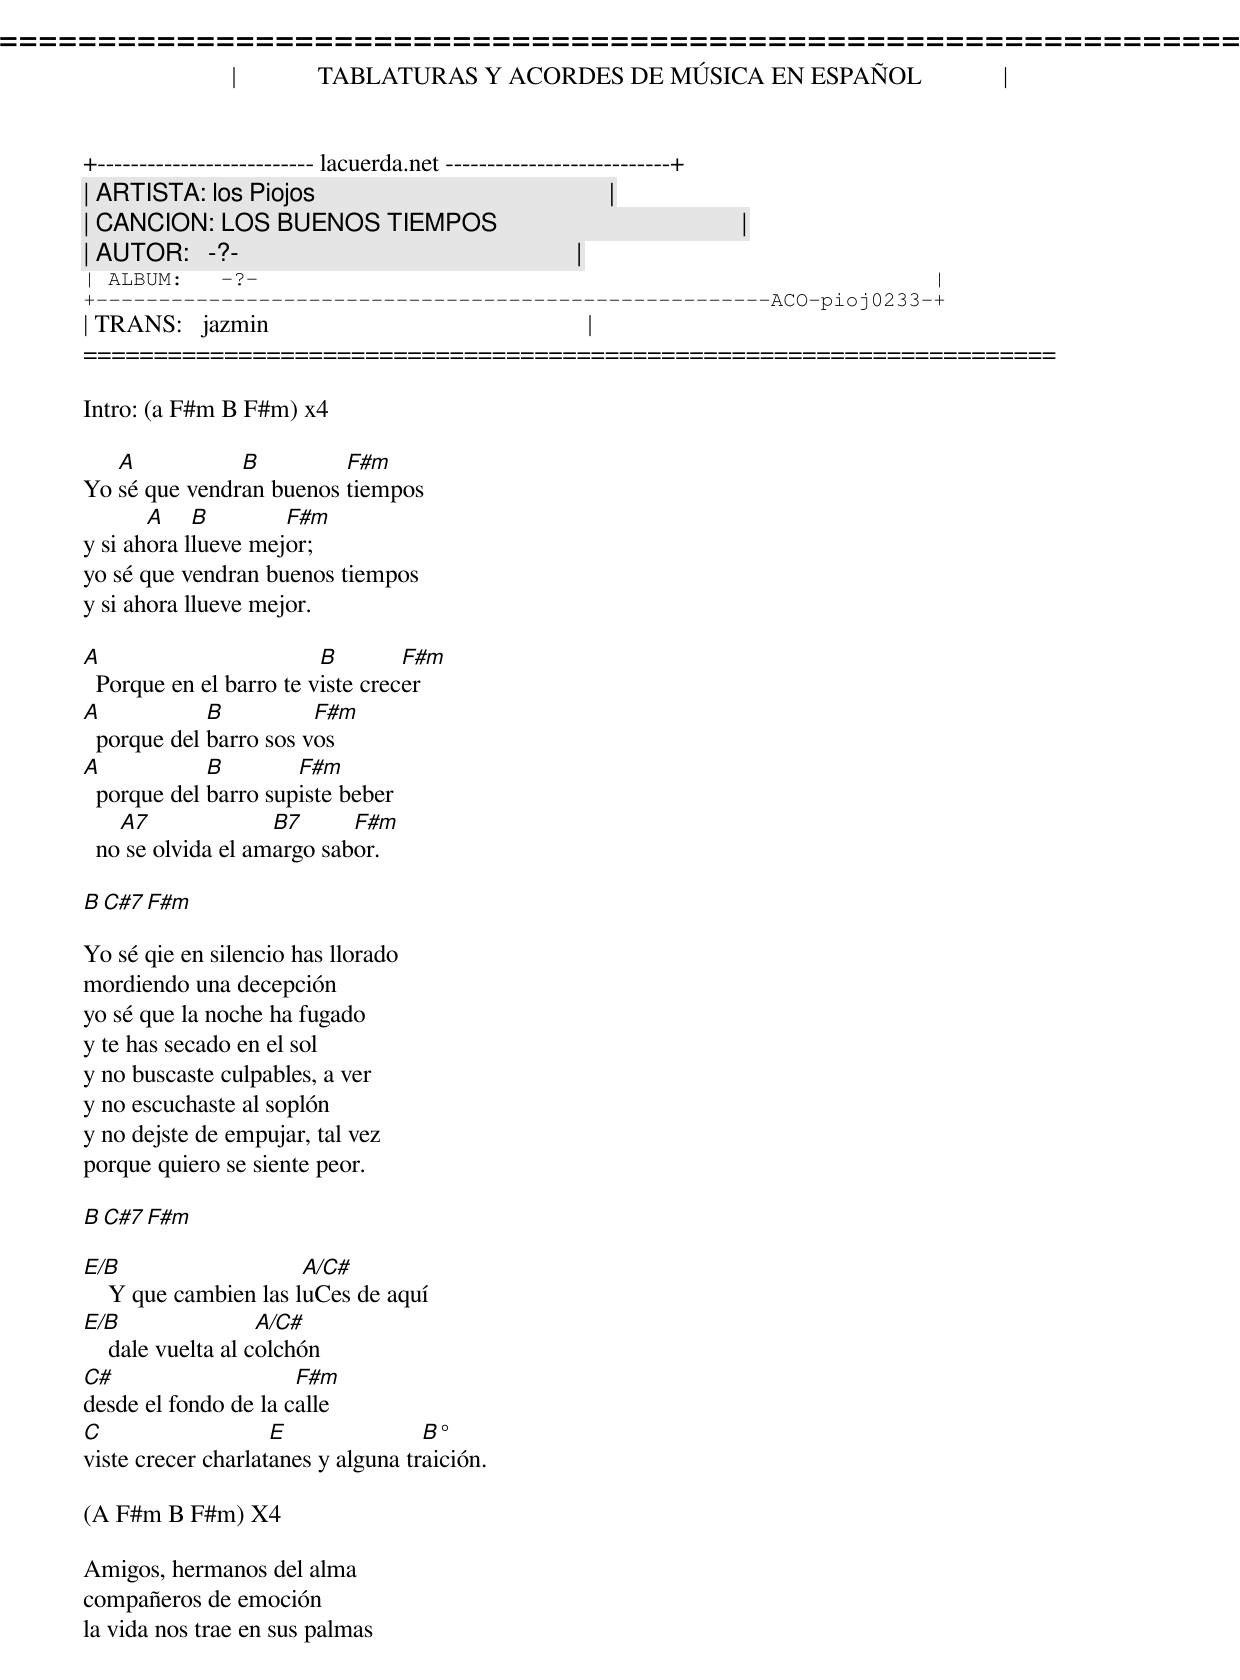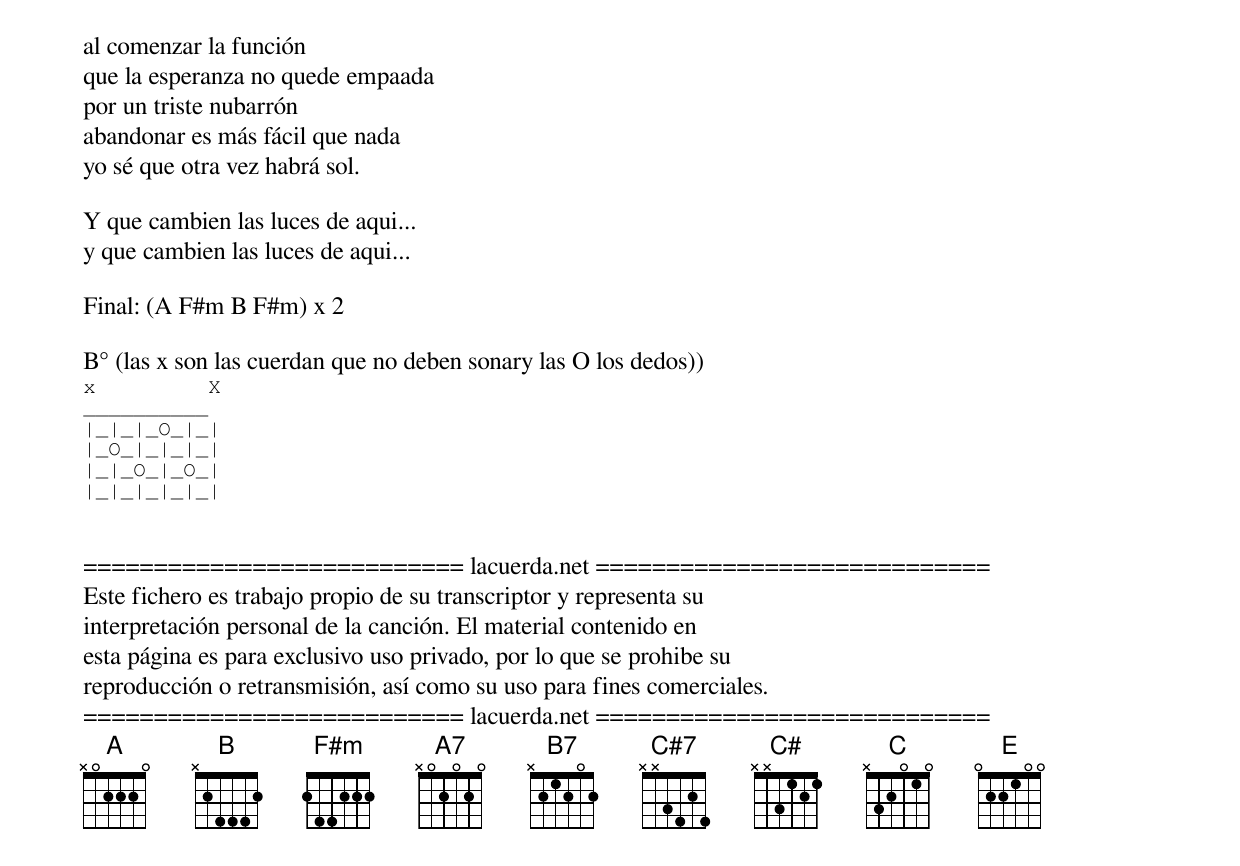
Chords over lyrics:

=====================================================================
|             TABLATURAS Y ACORDES DE MÚSICA EN ESPAÑOL             |
+-------------------------- lacuerda.net ---------------------------+
| ARTISTA: los Piojos                                               |
| CANCION: LOS BUENOS TIEMPOS                                       |
| AUTOR:   -?-                                                      |
| ALBUM:   -?-                                                      |
+------------------------------------------------------ACO-pioj0233-+
| TRANS:   jazmin                                                   |
=====================================================================

Intro: (a F#m B F#m) x4

   A           B         F#m
Yo sé que vendran buenos tiempos
       A    B        F#m
y si ahora llueve mejor;
yo sé que vendran buenos tiempos
y si ahora llueve mejor.

A                        B        F#m
  Porque en el barro te viste crecer
A            B          F#m
  porque del barro sos vos
A            B        F#m
  porque del barro supiste beber
    A7              B7      F#m
  no se olvida el amargo sabor.

B C#7 F#m

Yo sé qie en silencio has llorado
mordiendo una decepción
yo sé que la noche ha fugado
y te has secado en el sol
y no buscaste culpables, a ver
y no escuchaste al soplón
y no dejste de empujar, tal vez
porque quiero se siente peor.

B C#7 F#m

E/B                    A/C#
    Y que cambien las luCes de aquí
E/B                 A/C#
    dale vuelta al colchón
C#                    F#m
desde el fondo de la calle
C                   E               B°
viste crecer charlatanes y alguna traición.

(A F#m B F#m) X4

Amigos, hermanos del alma
compañeros de emoción
la vida nos trae en sus palmas
al comenzar la función
que la esperanza no quede empaada
por un triste nubarrón
abandonar es más fácil que nada
yo sé que otra vez habrá sol.

Y que cambien las luces de aqui...
y que cambien las luces de aqui...

Final: (A F#m B F#m) x 2

B° (las x son las cuerdan que no deben sonary las O los dedos))
x         X
__________
|_|_|_O_|_|
|_O_|_|_|_|
|_|_O_|_O_|
|_|_|_|_|_|


=========================== lacuerda.net ============================
Este fichero es trabajo propio de su transcriptor y representa su
interpretación personal de la canción. El material contenido en
esta página es para exclusivo uso privado, por lo que se prohibe su
reproducción o retransmisión, así como su uso para fines comerciales.
=========================== lacuerda.net ============================
